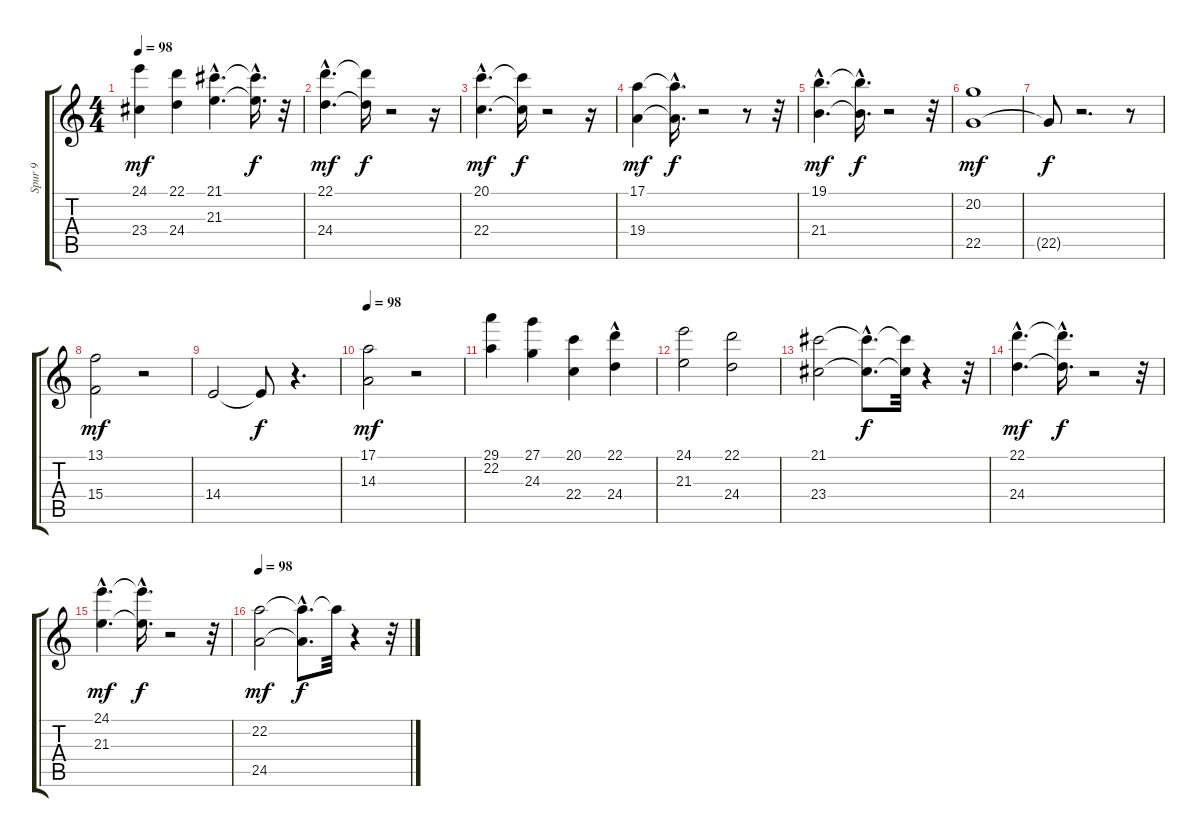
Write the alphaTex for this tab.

\track ("Spur 9" "Spur 9") {instrument electricpiano2}
\staff {score tabs}
\tuning (E4 B3 G3 D3 A2 E2) {hide}
\ts (4 4)
\tempo 98
\clef g2
\ks c
(24.1 23.4).4{dy mf} (22.1 24.4).4 (21.1{hac} 21.3{hac}).4{d} (21.1{hac t} 21.3{t}).16{d dy f} r.32 |
(22.1{hac} 24.4{hac}).4{d dy mf} (22.1{t} 24.4{t}).16{dy f} r.2 r.16 |
(20.1{hac} 22.4{hac}).4{d dy mf} (20.1{t} 22.4{t}).16{dy f} r.2 r.16 |
(17.1 19.4).4{dy mf} (17.1{t} 19.4{hac t}).16{d dy f} r.2 r.8 r.32 |
(19.1{hac} 21.4{hac}).4{d dy mf} (19.1{t} 21.4{hac t}).16{d dy f} r.2 r.32 |
(20.2 22.5).1{dy mf} |
22.5{t}.8{dy f} r.2{d} r.8 |
(13.1 15.4).2{dy mf} r.2 |
14.4.2 14.4{t}.8{dy f} r.4{d} |
\tempo 98
(17.1 14.3).2{dy mf} r.2 |
(29.1 22.2).4 (27.1 24.3).4 (20.1 22.4).4 (22.1{hac} 24.4).4 |
(24.1 21.3).2 (22.1 24.4).2 |
(21.1 23.4).2 (21.1{hac t} 23.4{hac t}).8{d dy f} (21.1{t} 23.4{t}).32 r.4 r.32 |
(22.1{hac} 24.4{hac}).4{d dy mf} (22.1{hac t} 24.4{hac t}).16{d dy f} r.2 r.32 |
(24.1{hac} 21.3{hac}).4{d dy mf} (24.1{t} 21.3{hac t}).16{d dy f} r.2 r.32 |
\tempo 98
(22.2 24.5).2{dy mf} (22.2{hac t} 24.5{hac t}).8{d dy f} 22.2{t}.32 r.4 r.32
